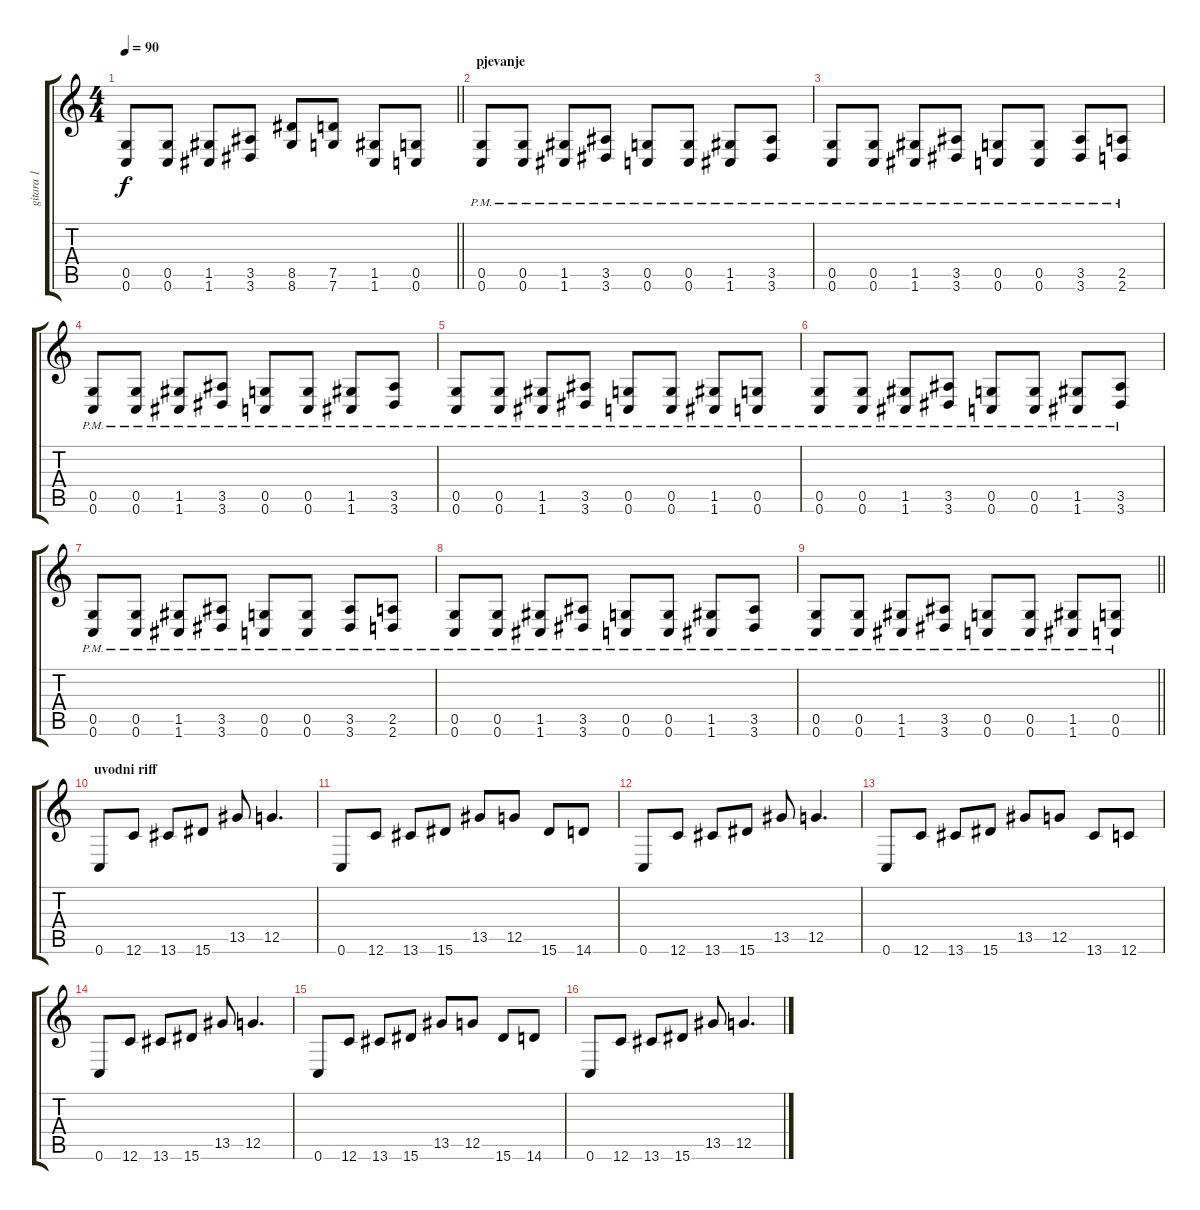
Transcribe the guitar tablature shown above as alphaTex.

\track ("gitara 1" "gitara 1") {instrument distortionguitar}
\staff {score tabs}
\tuning (D4 A3 F3 C3 G2 C2) {hide}
\ts (4 4)
\tempo 90
\clef g2
\barLineRight lightlight
\ks c
(0.5 0.6).8{dy f} (0.5 0.6).8 (1.5 1.6).8 (3.5 3.6).8 (8.5 8.6).8 (7.5 7.6).8 (1.5 1.6).8 (0.5 0.6).8 |
\section ("" "pjevanje")
(0.5{pm} 0.6{pm}).8 (0.5{pm} 0.6{pm}).8 (1.5{pm} 1.6{pm}).8 (3.5{pm} 3.6{pm}).8 (0.5{pm} 0.6{pm}).8 (0.5{pm} 0.6{pm}).8 (1.5{pm} 1.6{pm}).8 (3.5{pm} 3.6{pm}).8 |
(0.5{pm} 0.6{pm}).8 (0.5{pm} 0.6{pm}).8 (1.5{pm} 1.6{pm}).8 (3.5{pm} 3.6{pm}).8 (0.5{pm} 0.6{pm}).8 (0.5{pm} 0.6{pm}).8 (3.5{pm} 3.6{pm}).8 (2.5{pm} 2.6{pm}).8 |
(0.5{pm} 0.6{pm}).8 (0.5{pm} 0.6{pm}).8 (1.5{pm} 1.6{pm}).8 (3.5{pm} 3.6{pm}).8 (0.5{pm} 0.6{pm}).8 (0.5{pm} 0.6{pm}).8 (1.5{pm} 1.6{pm}).8 (3.5{pm} 3.6{pm}).8 |
(0.5{pm} 0.6{pm}).8 (0.5{pm} 0.6{pm}).8 (1.5{pm} 1.6{pm}).8 (3.5{pm} 3.6{pm}).8 (0.5{pm} 0.6{pm}).8 (0.5{pm} 0.6{pm}).8 (1.5{pm} 1.6{pm}).8 (0.5{pm} 0.6{pm}).8 |
(0.5{pm} 0.6{pm}).8 (0.5{pm} 0.6{pm}).8 (1.5{pm} 1.6{pm}).8 (3.5{pm} 3.6{pm}).8 (0.5{pm} 0.6{pm}).8 (0.5{pm} 0.6{pm}).8 (1.5{pm} 1.6{pm}).8 (3.5{pm} 3.6{pm}).8 |
(0.5{pm} 0.6{pm}).8 (0.5{pm} 0.6{pm}).8 (1.5{pm} 1.6{pm}).8 (3.5{pm} 3.6{pm}).8 (0.5{pm} 0.6{pm}).8 (0.5{pm} 0.6{pm}).8 (3.5{pm} 3.6{pm}).8 (2.5{pm} 2.6{pm}).8 |
(0.5{pm} 0.6{pm}).8 (0.5{pm} 0.6{pm}).8 (1.5{pm} 1.6{pm}).8 (3.5{pm} 3.6{pm}).8 (0.5{pm} 0.6{pm}).8 (0.5{pm} 0.6{pm}).8 (1.5{pm} 1.6{pm}).8 (3.5{pm} 3.6{pm}).8 |
\barLineRight lightlight
(0.5{pm} 0.6{pm}).8 (0.5{pm} 0.6{pm}).8 (1.5{pm} 1.6{pm}).8 (3.5{pm} 3.6{pm}).8 (0.5{pm} 0.6{pm}).8 (0.5{pm} 0.6{pm}).8 (1.5{pm} 1.6{pm}).8 (0.5{pm} 0.6{pm}).8 |
\section ("" "uvodni riff")
0.6.8 12.6.8 13.6.8 15.6.8 13.5.8 12.5.4{d} |
0.6.8 12.6.8 13.6.8 15.6.8 13.5.8 12.5.8 15.6.8 14.6.8 |
0.6.8 12.6.8 13.6.8 15.6.8 13.5.8 12.5.4{d} |
0.6.8 12.6.8 13.6.8 15.6.8 13.5.8 12.5.8 13.6.8 12.6.8 |
0.6.8 12.6.8 13.6.8 15.6.8 13.5.8 12.5.4{d} |
0.6.8 12.6.8 13.6.8 15.6.8 13.5.8 12.5.8 15.6.8 14.6.8 |
0.6.8 12.6.8 13.6.8 15.6.8 13.5.8 12.5.4{d}
